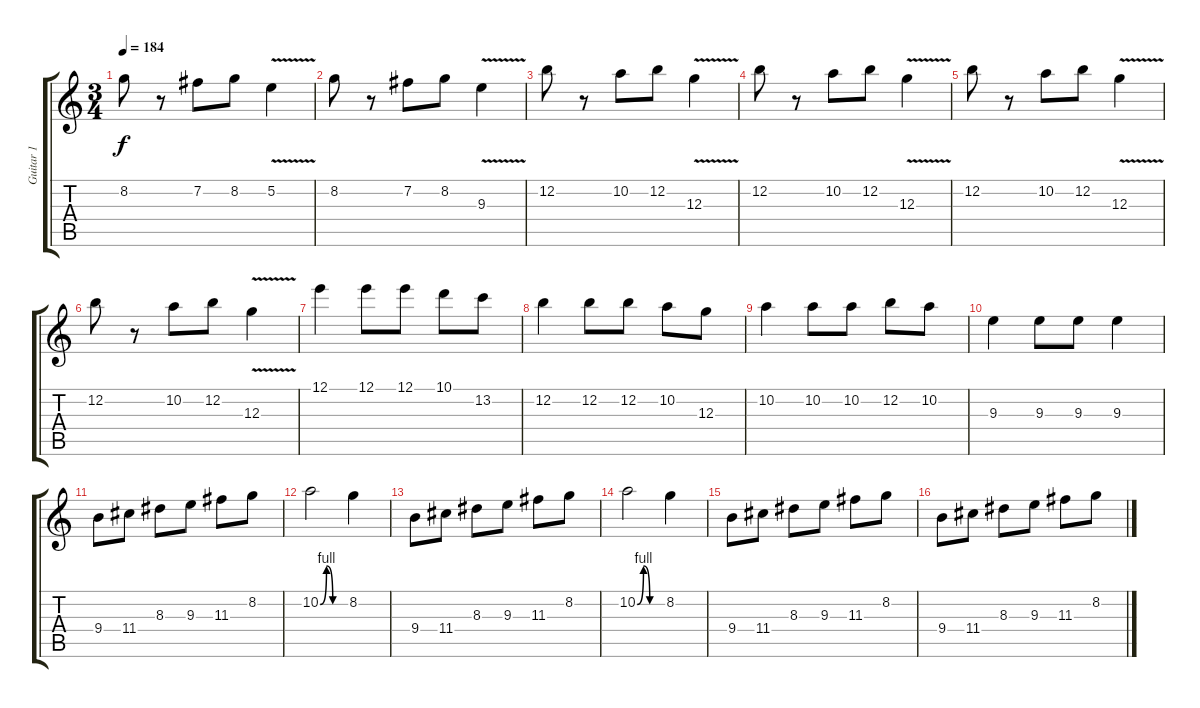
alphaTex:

\track ("Guitar 1" "Guitar 1") {instrument electricguitarjazz}
\staff {score tabs}
\tuning (E4 B3 G3 D3 A2 E2) {hide}
\ts (3 4)
\tempo 184
\clef g2
\ks c
8.2.8{dy f} r.8 7.2.8 8.2.8 5.2{v}.4 |
8.2.8 r.8 7.2.8 8.2.8 9.3{v}.4 |
12.2.8 r.8 10.2.8 12.2.8 12.3{v}.4 |
12.2.8 r.8 10.2.8 12.2.8 12.3{v}.4 |
12.2.8 r.8 10.2.8 12.2.8 12.3{v}.4 |
12.2.8 r.8 10.2.8 12.2.8 12.3{v}.4 |
12.1.4 12.1.8 12.1.8 10.1.8 13.2.8 |
12.2.4 12.2.8 12.2.8 10.2.8 12.3.8 |
10.2.4 10.2.8 10.2.8 12.2.8 10.2.8 |
9.3.4 9.3.8 9.3.8 9.3.4 |
9.4.8 11.4.8 8.3.8 9.3.8 11.3.8 8.2.8 |
10.2{be (custom 0 0 15 4 30 0 60 0)}.2 8.2.4 |
9.4.8 11.4.8 8.3.8 9.3.8 11.3.8 8.2.8 |
10.2{be (custom 0 0 15 4 30 0 60 0)}.2 8.2.4 |
9.4.8 11.4.8 8.3.8 9.3.8 11.3.8 8.2.8 |
9.4.8 11.4.8 8.3.8 9.3.8 11.3.8 8.2.8
